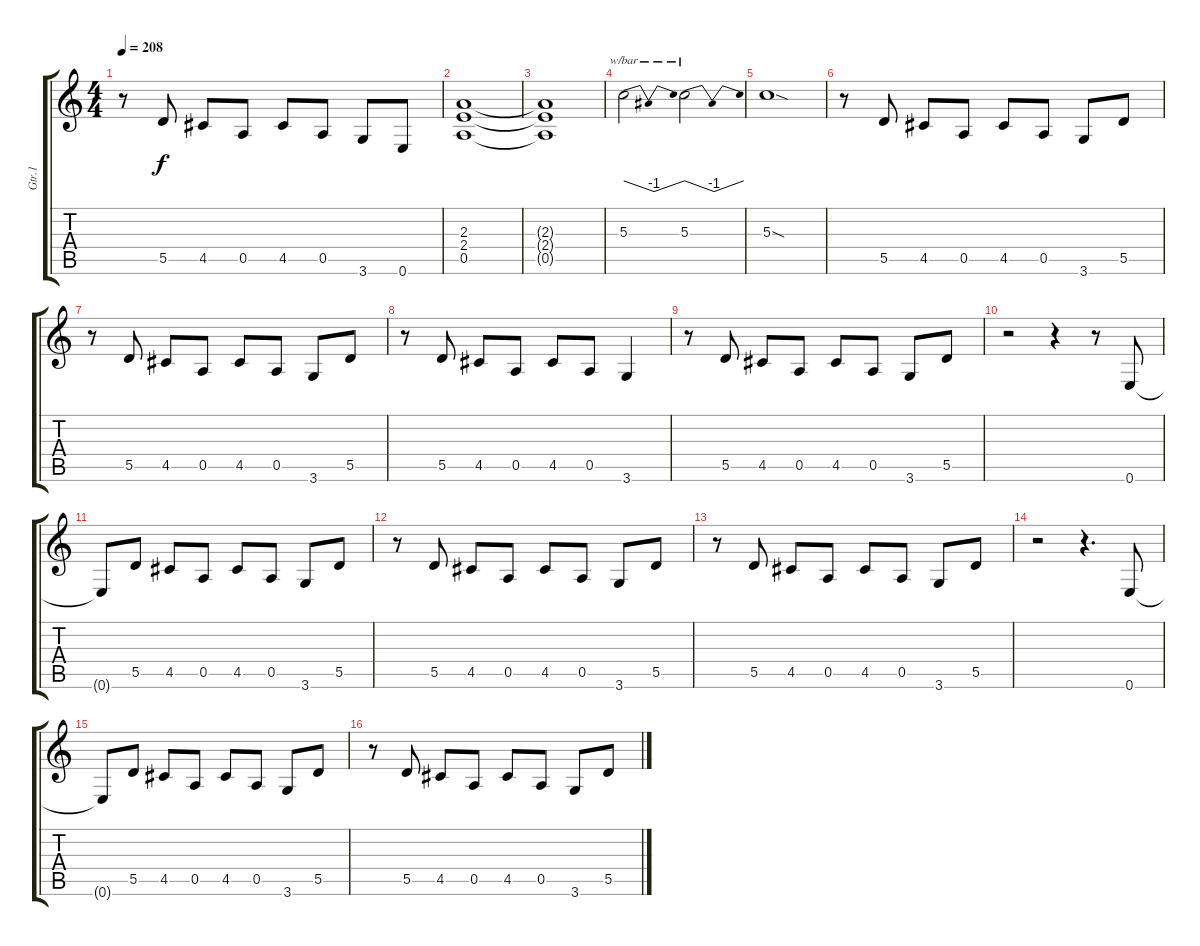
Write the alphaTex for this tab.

\track ("Gtr.1" "Gtr.1") {instrument overdrivenguitar}
\staff {score tabs}
\tuning (E4 B3 G3 D3 A2 E2) {hide}
\ts (4 4)
\tempo 208
\clef g2
\ks c
r.8{dy f} 5.5.8 4.5.8 0.5.8 4.5.8 0.5.8 3.6.8 0.6.8 |
(2.3 2.4 0.5).1 |
(2.3{t} 2.4{t} 0.5{t}).1 |
5.3.2{tbe (dip default 0 0 30 -4 60 0)} 5.3.2{tbe (dip default 0 0 30 -4 60 0)} |
5.3{sod}.1 |
r.8 5.5.8 4.5.8 0.5.8 4.5.8 0.5.8 3.6.8 5.5.8 |
r.8 5.5.8 4.5.8 0.5.8 4.5.8 0.5.8 3.6.8 5.5.8 |
r.8 5.5.8 4.5.8 0.5.8 4.5.8 0.5.8 3.6.4 |
r.8 5.5.8 4.5.8 0.5.8 4.5.8 0.5.8 3.6.8 5.5.8 |
r.2 r.4 r.8 0.6.8 |
0.6{t}.8 5.5.8 4.5.8 0.5.8 4.5.8 0.5.8 3.6.8 5.5.8 |
r.8 5.5.8 4.5.8 0.5.8 4.5.8 0.5.8 3.6.8 5.5.8 |
r.8 5.5.8 4.5.8 0.5.8 4.5.8 0.5.8 3.6.8 5.5.8 |
r.2 r.4{d} 0.6.8 |
0.6{t}.8 5.5.8 4.5.8 0.5.8 4.5.8 0.5.8 3.6.8 5.5.8 |
r.8 5.5.8 4.5.8 0.5.8 4.5.8 0.5.8 3.6.8 5.5.8
